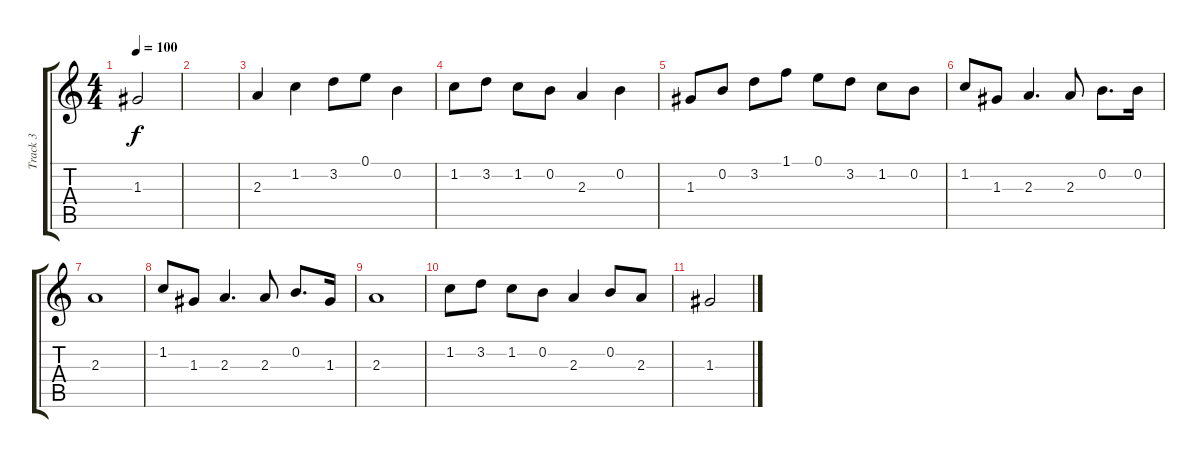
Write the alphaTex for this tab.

\track ("Track 3" "Track 3") {instrument acousticguitarnylon}
\staff {score tabs}
\tuning (E4 B3 G3 D3 A2 E2) {hide}
\ts (4 4)
\tempo 100
\clef g2
\ks aminor
1.3.2{dy f} |
|
2.3.4 1.2.4 3.2.8 0.1.8 0.2.4 |
1.2.8 3.2.8 1.2.8 0.2.8 2.3.4 0.2.4 |
1.3.8 0.2.8 3.2.8 1.1.8 0.1.8 3.2.8 1.2.8 0.2.8 |
1.2.8 1.3.8 2.3.4{d} 2.3.8 0.2.8{d} 0.2.16 |
2.3.1 |
1.2.8 1.3.8 2.3.4{d} 2.3.8 0.2.8{d} 1.3.16 |
2.3.1 |
1.2.8 3.2.8 1.2.8 0.2.8 2.3.4 0.2.8 2.3.8 |
1.3.2
